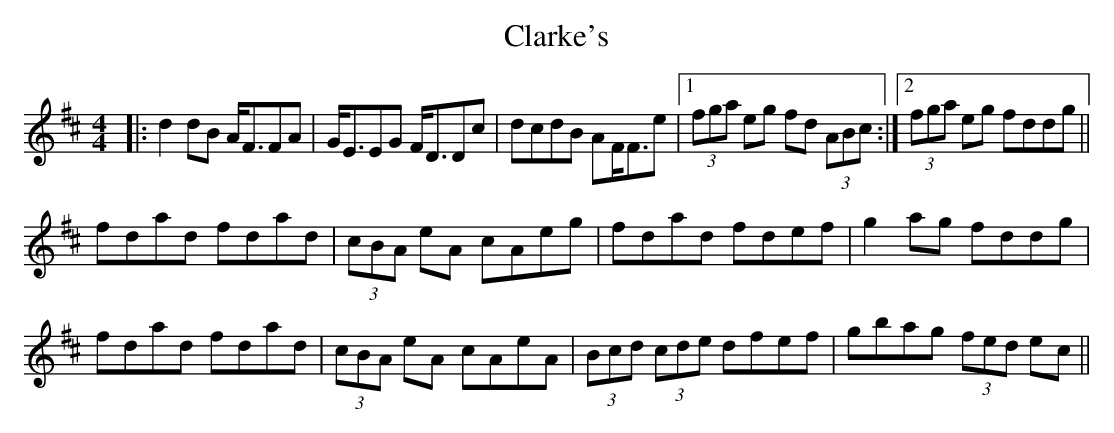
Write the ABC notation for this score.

X:1
T: Clarke's
M: 4/4
L: 1/8
K: Dmaj
|:d2dB A<FFA|G<EEG F<DDc|dcdB AF<Fe|1 (3fga eg fd (3ABc:|2 (3fga eg fddg||
fdad fdad|(3cBA eA cAeg|fdad fdef|g2ag fddg|
fdad fdad|(3cBA eA cAeA|(3Bcd (3cde dfef|gbag (3fed ec||
